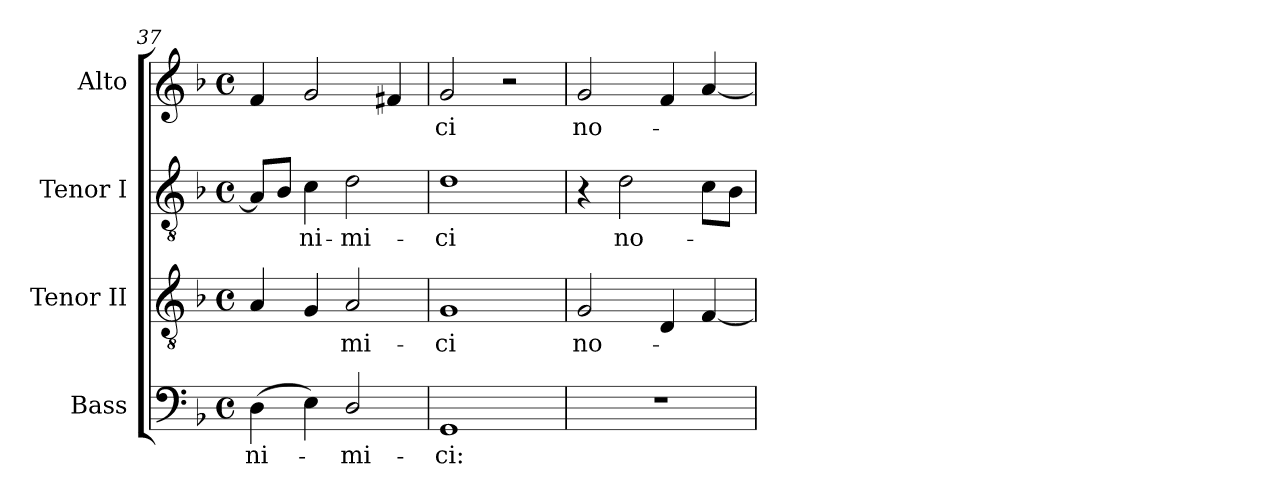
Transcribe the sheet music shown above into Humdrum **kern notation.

**kern	**text	**kern	**text	**kern	**text	**kern	**text
*part4	*part4	*part3	*part3	*part2	*part2	*part1	*part1
*staff4	*staff4	*staff3	*staff3	*staff2	*staff2	*staff1	*staff1
*I"Bass	*	*I"Tenor II	*	*I"Tenor I	*	*I"Alto	*
*I'B	*	*I'T II	*	*I'T I	*	*I'A	*
*clefF4	*	*clefGv2	*	*clefGv2	*	*clefG2	*
*k[b-]	*	*k[b-]	*	*k[b-]	*	*k[b-]	*
*F:	*	*F:	*	*F:	*	*F:	*
*M4/4	*	*M4/4	*	*M4/4	*	*M4/4	*
*met(c)	*	*met(c)	*	*met(c)	*	*met(c)	*
=37	=37	=37	=37	=37	=37	=37	=37
!	!LO:LY:b	!	!	!	!	!	!
(>4D	ni-	4A	.	8AL]	.	4f	.
.	.	.	.	8B-J	.	.	.
!	!	!	!	!	!LO:LY:b	!	!
4E)	.	4G	.	4c	ni-	2g	.
!	!LO:LY:b	!	!LO:LY:b	!	!LO:LY:b	!	!
2D/	mi-	2A	mi-	2d	-mi-	.	.
.	.	.	.	.	.	4f#X	.
=38	=38	=38	=38	=38	=38	=38	=38
!	!LO:LY:b	!	!LO:LY:b	!	!LO:LY:b	!	!LO:LY:b
1GG	-ci:	1G	-ci	1d	-ci	2g	ci
.	.	.	.	.	.	2r	.
=39	=39	=39	=39	=39	=39	=39	=39
!	!	!	!LO:LY:b	!	!	!	!LO:LY:b
1r	.	2G	no-	4r	.	2g	no-
!	!	!	!	!	!LO:LY:b	!	!
.	.	.	.	2d	no-	.	.
.	.	4D	.	.	.	4f	.
.	.	[4F	.	8cL	.	[4a	.
.	.	.	.	8B-J	.	.	.
=	=	=	=	=	=	=	=
*-	*-	*-	*-	*-	*-	*-	*-
